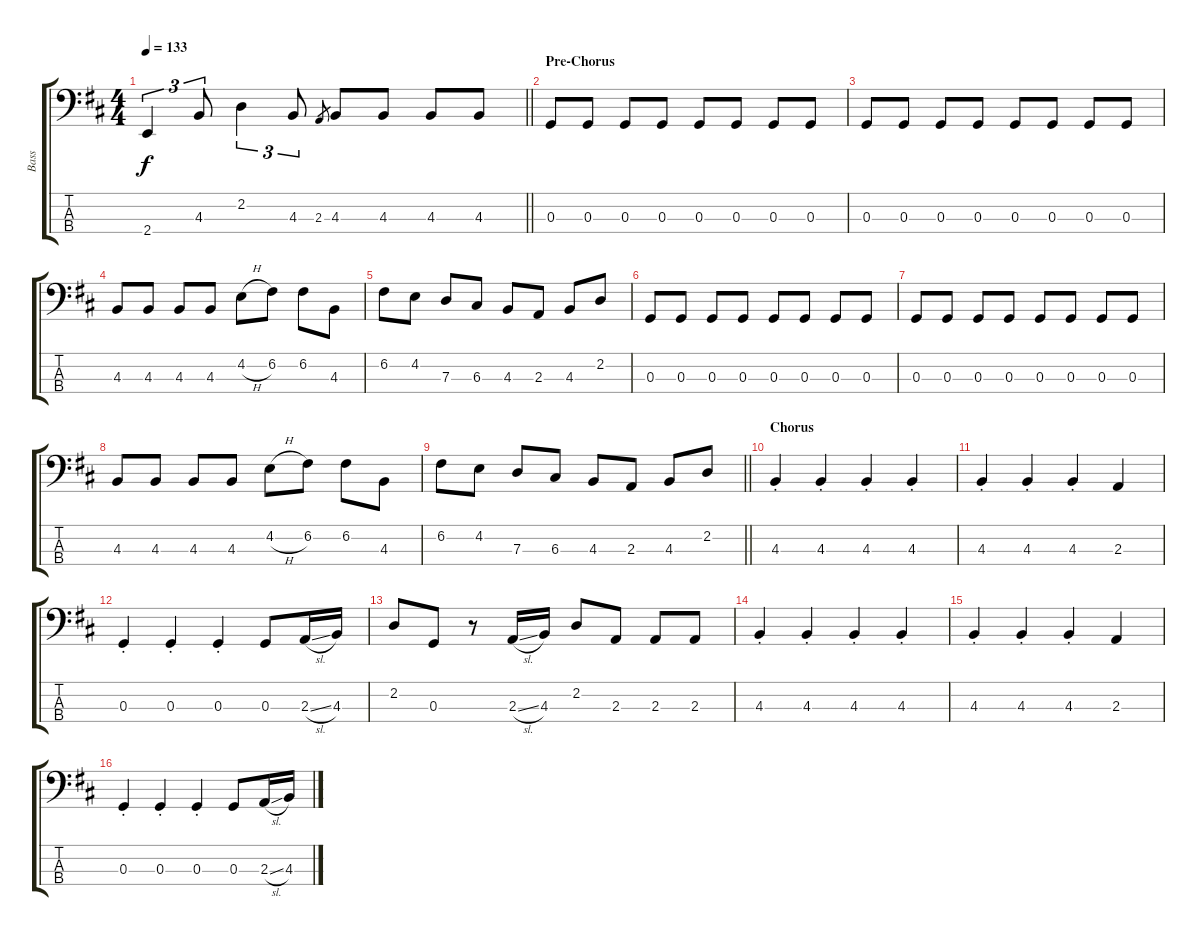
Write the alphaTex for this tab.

\track ("Bass" "Bass") {instrument electricbassfinger}
\staff {score tabs}
\tuning (F2 C2 G1 D1) {hide}
\ts (4 4)
\tempo 133
\clef f4
\barLineRight lightlight
\ks d
2.4.4{tu (3 2) dy f} 4.3.8{tu (3 2)} 2.2.4{tu (3 2)} 4.3.8{tu (3 2)} 2.3.8{gr} 4.3.8 4.3.8 4.3.8 4.3.8 |
\section ("" "Pre-Chorus")
0.3.8 0.3.8 0.3.8 0.3.8 0.3.8 0.3.8 0.3.8 0.3.8 |
0.3.8 0.3.8 0.3.8 0.3.8 0.3.8 0.3.8 0.3.8 0.3.8 |
4.3.8 4.3.8 4.3.8 4.3.8 4.2{h}.8 6.2.8 6.2.8 4.3.8 |
6.2.8 4.2.8 7.3.8 6.3.8 4.3.8 2.3.8 4.3.8 2.2.8 |
0.3.8 0.3.8 0.3.8 0.3.8 0.3.8 0.3.8 0.3.8 0.3.8 |
0.3.8 0.3.8 0.3.8 0.3.8 0.3.8 0.3.8 0.3.8 0.3.8 |
4.3.8 4.3.8 4.3.8 4.3.8 4.2{h}.8 6.2.8 6.2.8 4.3.8 |
\barLineRight lightlight
6.2.8 4.2.8 7.3.8 6.3.8 4.3.8 2.3.8 4.3.8 2.2.8 |
\section ("" "Chorus")
4.3{st}.4 4.3{st}.4 4.3{st}.4 4.3{st}.4 |
4.3{st}.4 4.3{st}.4 4.3{st}.4 2.3.4 |
0.3{st}.4 0.3{st}.4 0.3{st}.4 0.3.8 2.3{sl}.16 4.3.16 |
2.2.8 0.3.8 r.8 2.3{sl}.16 4.3.16 2.2.8 2.3.8 2.3.8 2.3.8 |
4.3{st}.4 4.3{st}.4 4.3{st}.4 4.3{st}.4 |
4.3{st}.4 4.3{st}.4 4.3{st}.4 2.3.4 |
0.3{st}.4 0.3{st}.4 0.3{st}.4 0.3.8 2.3{sl}.16 4.3.16
